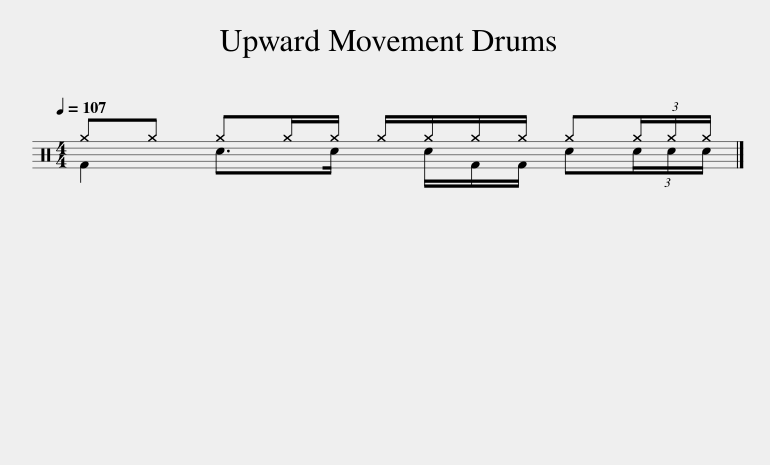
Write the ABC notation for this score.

X:1
%%score ( 1 2 )
L:1/8
Q:1/4=107
M:4/4
I:linebreak $
K:C
V:1 perc
K:none
V:2 perc
K:none
V:1
 ^g^g ^g^g/^g/ ^g/^g/^g/^g/ ^g(3^g/^g/^g/ |] %1
V:2
 F2 c>c x/ c/F/F/ c(3c/c/c/ |] %1
